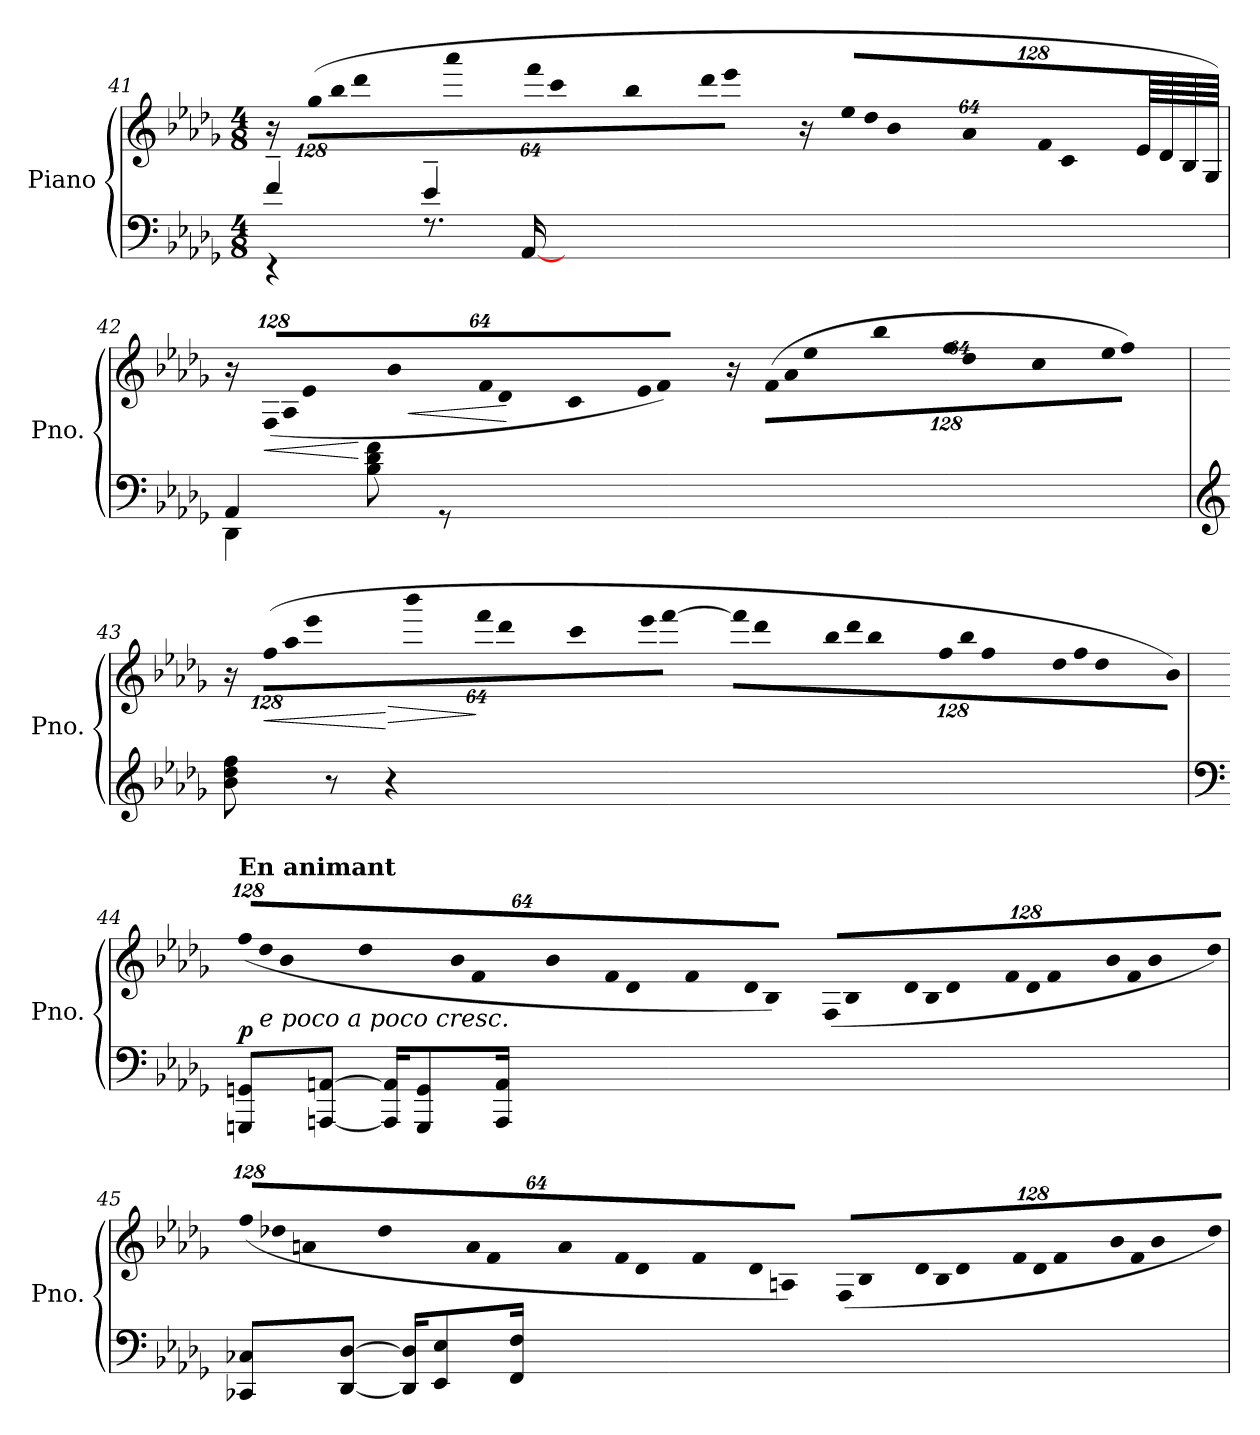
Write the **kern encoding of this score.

**kern	**kern	**dynam
*part1	*part1	*part1
*staff2	*staff1	*staff1/2
*I"Piano	*	*
*I'Pno.	*	*
*clefF4	*clefG2	*
*k[b-e-a-d-g-]	*k[b-e-a-d-g-]	*
*D-:	*D-:	*
*M4/8	*M4/8	*
=41	=41	=41
*^	*	*
4f~>/	4rEE	16r	.
*	*	*Xbrackettup	*
!	!	!LO:N:vis=32	!
.	.	(>4096%85gg-\LLL	.
!	!	!LO:N:vis=32	!
.	.	2048%43bb-\	.
!	!	!LO:N:vis=32	!
.	.	4096%85ddd-\	.
!	!	!LO:N:vis=32	!
.	.	4096%85aaa-\	.
!	!	!LO:N:vis=32	!
.	.	2048%43fff\	.
!	!	!LO:N:vis=32	!
.	.	4096%85ccc\	.
!	!	!LO:N:vis=32	!
.	.	4096%85bb-\	.
!	!	!LO:N:vis=32	!
.	.	2048%43ddd-\	.
!	!	!LO:N:vis=32	!
.	.	4096%85eee-\JJJ	.
4e-~>/	8.rF	16r	.
!	!	!LO:N:vis=32	!
.	.	4096%85ee-/LLL	.
!	!	!LO:N:vis=32	!
.	.	2048%43dd-/	.
!	!	!LO:N:vis=32	!
.	.	4096%85b-/	.
!	!	!LO:N:vis=32	!
.	.	4096%85a-/	.
!	!	!LO:N:vis=32	!
.	.	2048%43f/	.
!	!	!LO:N:vis=32	!
.	.	4096%85c/	.
.	[>16AA-/	64e-/L	.
.	.	64d-/	.
.	.	64B-/	.
.	.	64G-/JJJJ)	.
!!LO:LB:g=z
=42	=42	=42	=42
4AA-/	4DD-\	16r	.
!	!	!LO:N:vis=32	!LO:HP:b
.	.	(<4096%85F/LLL	<
!	!	!LO:N:vis=32	!
.	.	2048%43A-/	.
!	!	!LO:N:vis=32	!
.	.	4096%85e-/	.
!	!	!LO:N:vis=32	!
.	.	4096%85b-/	.
!	!	!LO:N:vis=32	!
.	.	2048%43f/	.
!	!	!LO:N:vis=32	!
.	.	4096%85d-/	.
!	!	!LO:N:vis=32	!
.	.	4096%85c/	.
!	!	!LO:N:vis=32	!
.	.	2048%43e-/	.
!	!	!LO:N:vis=32	!
.	.	4096%85f/JJJ)	[
8B-\< 8d-\< 8f\<	4ryy	16r	.
!	!	!LO:N:vis=32	!LO:HP:b
.	.	(>4096%85f\LLL	<
!	!	!LO:N:vis=32	!
.	.	2048%43a-\	.
!	!	!LO:N:vis=32	!
.	.	4096%85ee-\	.
!	!	!LO:N:vis=32	!
8rGG	.	4096%85bb-\	.
!	!	!LO:N:vis=32	!
.	.	2048%43ff\	.
!	!	!LO:N:vis=32	!
.	.	4096%85dd-\	.
!	!	!LO:N:vis=32	!
.	.	4096%85cc\	.
!	!	!LO:N:vis=32	!
.	.	2048%43ee-\	.
!	!	!LO:N:vis=32	!
.	.	4096%85ff\JJJ)	[
*v	*v	*	*
=43	=43	=43
*clefG2	*	*
8b-\> 8dd-\> 8ff\>	16r	.
!	!LO:N:vis=32	!LO:HP:b
.	(>4096%85ff\LLL	<
!	!LO:N:vis=32	!
.	2048%43aa-\	.
!	!LO:N:vis=32	!
.	4096%85eee-\	.
!	!LO:N:vis=32	!
8r	4096%85bbb-\	.
!	!LO:N:vis=32	!
.	2048%43fff\	.
!	!LO:N:vis=32	!
.	4096%85ddd-\	.
!	!LO:N:vis=32	!
.	4096%85ccc\	.
!	!LO:N:vis=32	!
.	2048%43eee-\	.
!	!LO:N:vis=32	!
.	[4096%85fff\JJJ	.
!	!LO:N:vis=32	!LO:HP:n=1:b
4r	4096%85fff\LLL]	[ >
!	!LO:N:vis=32	!
.	2048%43ddd-\	.
!	!LO:N:vis=32	!
.	4096%85bb-\	.
!	!LO:N:vis=32	!
.	4096%85ddd-\	.
!	!LO:N:vis=32	!
.	2048%43bb-\	.
!	!LO:N:vis=32	!
.	4096%85ff\	.
!	!LO:N:vis=32	!
.	4096%85bb-\	.
!	!LO:N:vis=32	!
.	2048%43ff\	.
!	!LO:N:vis=32	!
.	4096%85dd-\	.
!	!LO:N:vis=32	!
.	4096%85ff\	]
!	!LO:N:vis=32	!
.	2048%43dd-\	.
!	!LO:N:vis=32	!
.	4096%85b-\JJJ)	.
!!LO:LB:g=z
=44	=44	=44
*clefF4	*	*
!	!LO:TX:a:B:t=En animant	!
!	!LO:N:vis=32	!LO:DY:a=2
8GGGn/ 8GGn/L	(<4096%85ff/LLL	p
!	!LO:TX:b:i:t=e     poco     a     poco     cresc.	!
!	!LO:N:vis=32	!
.	2048%43dd-/	.
!	!LO:N:vis=32	!
.	4096%85b-/	.
!	!LO:N:vis=32	!
.	4096%85dd-/	.
!	!LO:N:vis=32	!
.	2048%43b-/	.
!	!LO:N:vis=32	!
.	4096%85f/	.
!	!LO:N:vis=32	!
[8AAAn/ [8AAn/J	4096%85b-/	.
!	!LO:N:vis=32	!
.	2048%43f/	.
!	!LO:N:vis=32	!
.	4096%85d-/	.
!	!LO:N:vis=32	!
.	4096%85f/	.
!	!LO:N:vis=32	!
.	2048%43d-/	.
!	!LO:N:vis=32	!
.	4096%85B-/JJJ)	.
!	!LO:N:vis=32	!
16AAA/] 16AA/]KL	(<4096%85F/LLL	.
!	!LO:N:vis=32	!
.	2048%43B-/	.
!	!LO:N:vis=32	!
.	4096%85d-/	.
!	!LO:N:vis=32	!
8GGG/ 8GG/	4096%85B-/	.
!	!LO:N:vis=32	!
.	2048%43d-/	.
!	!LO:N:vis=32	!
.	4096%85f/	.
!	!LO:N:vis=32	!
.	4096%85d-/	.
!	!LO:N:vis=32	!
.	2048%43f/	.
!	!LO:N:vis=32	!
.	4096%85b-/	.
!	!LO:N:vis=32	!
16AAA/ 16AA/Jk	4096%85f/	.
!	!LO:N:vis=32	!
.	2048%43b-/	.
!	!LO:N:vis=32	!
.	4096%85dd-/JJJ)	.
=45	=45	=45
!	!LO:N:vis=32	!
8CC-X/ 8C-X/L	(<4096%85ff/LLL	.
!	!LO:N:vis=32	!
.	2048%43dd-X/	.
!	!LO:N:vis=32	!
.	4096%85an/	.
!	!LO:N:vis=32	!
.	4096%85dd-/	.
!	!LO:N:vis=32	!
.	2048%43a/	.
!	!LO:N:vis=32	!
.	4096%85f/	.
!	!LO:N:vis=32	!
[8DD-/ [8D-/J	4096%85a/	.
!	!LO:N:vis=32	!
.	2048%43f/	.
!	!LO:N:vis=32	!
.	4096%85d-/	.
!	!LO:N:vis=32	!
.	4096%85f/	.
!	!LO:N:vis=32	!
.	2048%43d-/	.
!	!LO:N:vis=32	!
.	4096%85An/JJJ)	.
!	!LO:N:vis=32	!
16DD-/] 16D-/]KL	(<4096%85F/LLL	.
!	!LO:N:vis=32	!
.	2048%43B-/	.
!	!LO:N:vis=32	!
.	4096%85d-/	.
!	!LO:N:vis=32	!
8EE-/ 8E-/	4096%85B-/	.
!	!LO:N:vis=32	!
.	2048%43d-/	.
!	!LO:N:vis=32	!
.	4096%85f/	.
!	!LO:N:vis=32	!
.	4096%85d-/	.
!	!LO:N:vis=32	!
.	2048%43f/	.
!	!LO:N:vis=32	!
.	4096%85b-/	.
!	!LO:N:vis=32	!
16FF/ 16F/Jk	4096%85f/	.
!	!LO:N:vis=32	!
.	2048%43b-/	.
!	!LO:N:vis=32	!
.	4096%85dd-/JJJ)	.
=	=	=
*-	*-	*-
